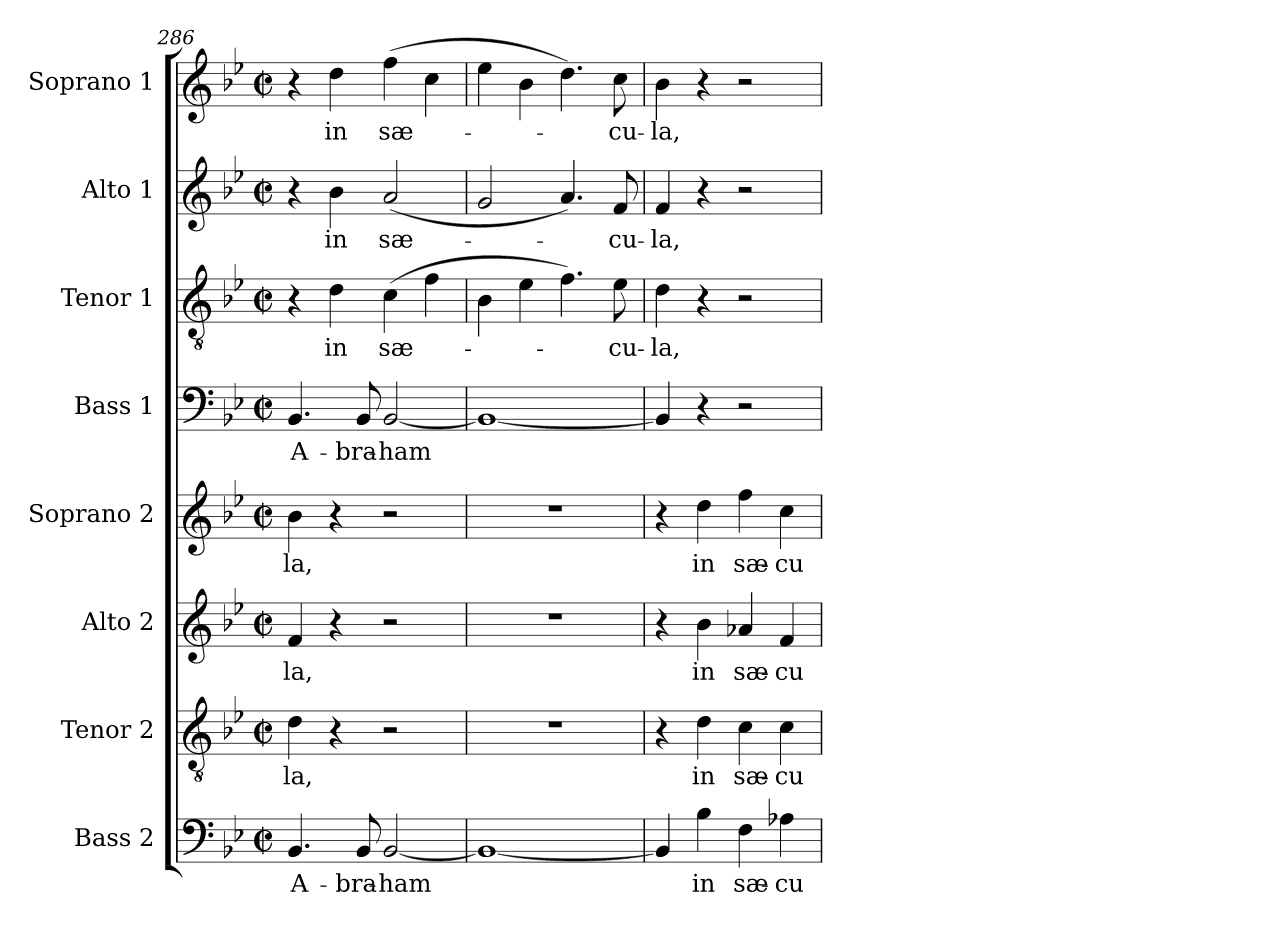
**kern	**text	**kern	**text	**kern	**text	**kern	**text	**kern	**text	**kern	**text	**kern	**text	**kern	**text
*part8	*part8	*part7	*part7	*part6	*part6	*part5	*part5	*part4	*part4	*part3	*part3	*part2	*part2	*part1	*part1
*staff8	*staff8	*staff7	*staff7	*staff6	*staff6	*staff5	*staff5	*staff4	*staff4	*staff3	*staff3	*staff2	*staff2	*staff1	*staff1
*I"Bass 2	*	*I"Tenor 2	*	*I"Alto 2	*	*I"Soprano 2	*	*I"Bass 1	*	*I"Tenor 1	*	*I"Alto 1	*	*I"Soprano 1	*
*I'B 2.	*	*I'T 2.	*	*I'A 2.	*	*I'S 2.	*	*I'B 1.	*	*I'T 1.	*	*I'A 1.	*	*I'S 1.	*
!!LO:PB:g=z
*clefF4	*	*clefGv2	*	*clefG2	*	*clefG2	*	*clefF4	*	*clefGv2	*	*clefG2	*	*clefG2	*
*	*	*ITrd7c12	*	*	*	*	*	*	*	*ITrd7c12	*	*	*	*	*
*k[b-e-]	*	*k[b-e-]	*	*k[b-e-]	*	*k[b-e-]	*	*k[b-e-]	*	*k[b-e-]	*	*k[b-e-]	*	*k[b-e-]	*
*B-:	*	*B-:	*	*B-:	*	*B-:	*	*B-:	*	*B-:	*	*B-:	*	*B-:	*
*M2/2	*	*M2/2	*	*M2/2	*	*M2/2	*	*M2/2	*	*M2/2	*	*M2/2	*	*M2/2	*
*met(c|)	*	*met(c|)	*	*met(c|)	*	*met(c|)	*	*met(c|)	*	*met(c|)	*	*met(c|)	*	*met(c|)	*
=286	=286	=286	=286	=286	=286	=286	=286	=286	=286	=286	=286	=286	=286	=286	=286
!	!LO:LY:b:color=#000000	!	!	!	!	!	!	!	!	!	!	!	!	!	!
!	!	!	!LO:LY:b:color=#000000	!	!	!	!	!	!	!	!	!	!	!	!
!	!	!	!	!	!LO:LY:b:color=#000000	!	!	!	!	!	!	!	!	!	!
!	!	!	!	!	!	!	!LO:LY:b:color=#000000	!	!	!	!	!	!	!	!
!	!	!	!	!	!	!	!	!	!LO:LY:b:color=#000000	!	!	!	!	!	!
4.BB-i/	A-	4Di\	-la,	4fi/	-la,	4b-i\	-la,	4.BB-i/	A-	4r	.	4r	.	4r	.
!	!	!	!	!	!	!	!	!	!	!	!LO:LY:b:color=#000000	!	!	!	!
!	!	!	!	!	!	!	!	!	!	!	!	!	!LO:LY:b:color=#000000	!	!
!	!	!	!	!	!	!	!	!	!	!	!	!	!	!	!LO:LY:b:color=#000000
.	.	4r	.	4r	.	4r	.	.	.	4Di\	in	4b-i\	in	4ddi\	in
!	!LO:LY:b:color=#000000	!	!	!	!	!	!	!	!	!	!	!	!	!	!
!	!	!	!	!	!	!	!	!	!LO:LY:b:color=#000000	!	!	!	!	!	!
8BB-i/	-bra-	.	.	.	.	.	.	8BB-i/	-bra-	.	.	.	.	.	.
!	!LO:LY:b:color=#000000	!	!	!	!	!	!	!	!	!	!	!	!	!	!
!	!	!	!	!	!	!	!	!	!LO:LY:b:color=#000000	!	!	!	!	!	!
!	!	!	!	!	!	!	!	!	!	!	!LO:LY:b:color=#000000	!	!	!	!
!	!	!	!	!	!	!	!	!	!	!	!	!	!LO:LY:b:color=#000000	!	!
!	!	!	!	!	!	!	!	!	!	!	!	!	!	!	!LO:LY:b:color=#000000
[2BB-i/	-ham	2r	.	2r	.	2r	.	[2BB-i/	-ham	(4Ci\	sæ-	(2ai/	sæ-	(4ffi\	sæ-
.	.	.	.	.	.	.	.	.	.	4Fi\	.	.	.	4cci\	.
=287	=287	=287	=287	=287	=287	=287	=287	=287	=287	=287	=287	=287	=287	=287	=287
1BB-i_	.	1r	.	1r	.	1r	.	1BB-i_	.	4BB-i\	.	2gi/	.	4ee-i\	.
.	.	.	.	.	.	.	.	.	.	4E-i\	.	.	.	4b-i\	.
.	.	.	.	.	.	.	.	.	.	4.Fi\)	.	4.ai/)	.	4.ddi\)	.
!	!	!	!	!	!	!	!	!	!	!	!LO:LY:b:color=#000000	!	!	!	!
!	!	!	!	!	!	!	!	!	!	!	!	!	!LO:LY:b:color=#000000	!	!
!	!	!	!	!	!	!	!	!	!	!	!	!	!	!	!LO:LY:b:color=#000000
.	.	.	.	.	.	.	.	.	.	8E-i\	-cu-	8fi/	-cu-	8cci\	-cu-
=288	=288	=288	=288	=288	=288	=288	=288	=288	=288	=288	=288	=288	=288	=288	=288
!	!	!	!	!	!	!	!	!	!	!	!LO:LY:b:color=#000000	!	!	!	!
!	!	!	!	!	!	!	!	!	!	!	!	!	!LO:LY:b:color=#000000	!	!
!	!	!	!	!	!	!	!	!	!	!	!	!	!	!	!LO:LY:b:color=#000000
4BB-i/]	.	4r	.	4r	.	4r	.	4BB-i/]	.	4Di\	-la,	4fi/	-la,	4b-i\	-la,
!	!LO:LY:b:color=#000000	!	!	!	!	!	!	!	!	!	!	!	!	!	!
!	!	!	!LO:LY:b:color=#000000	!	!	!	!	!	!	!	!	!	!	!	!
!	!	!	!	!	!LO:LY:b:color=#000000	!	!	!	!	!	!	!	!	!	!
!	!	!	!	!	!	!	!LO:LY:b:color=#000000	!	!	!	!	!	!	!	!
4B-i\	in	4Di\	in	4b-i\	in	4ddi\	in	4r	.	4r	.	4r	.	4r	.
!	!LO:LY:b:color=#000000	!	!	!	!	!	!	!	!	!	!	!	!	!	!
!	!	!	!LO:LY:b:color=#000000	!	!	!	!	!	!	!	!	!	!	!	!
!	!	!	!	!	!LO:LY:b:color=#000000	!	!	!	!	!	!	!	!	!	!
!	!	!	!	!	!	!	!LO:LY:b:color=#000000	!	!	!	!	!	!	!	!
4Fi\	sæ-	4Ci\	sæ-	4a-Xi/	sæ-	4ffi\	sæ-	2r	.	2r	.	2r	.	2r	.
!	!LO:LY:b:color=#000000	!	!	!	!	!	!	!	!	!	!	!	!	!	!
!	!	!	!LO:LY:b:color=#000000	!	!	!	!	!	!	!	!	!	!	!	!
!	!	!	!	!	!LO:LY:b:color=#000000	!	!	!	!	!	!	!	!	!	!
!	!	!	!	!	!	!	!LO:LY:b:color=#000000	!	!	!	!	!	!	!	!
4A-Xi\	-cu-	4Ci\	-cu-	4fi/	-cu-	4cci\	-cu-	.	.	.	.	.	.	.	.
=	=	=	=	=	=	=	=	=	=	=	=	=	=	=	=
*-	*-	*-	*-	*-	*-	*-	*-	*-	*-	*-	*-	*-	*-	*-	*-
